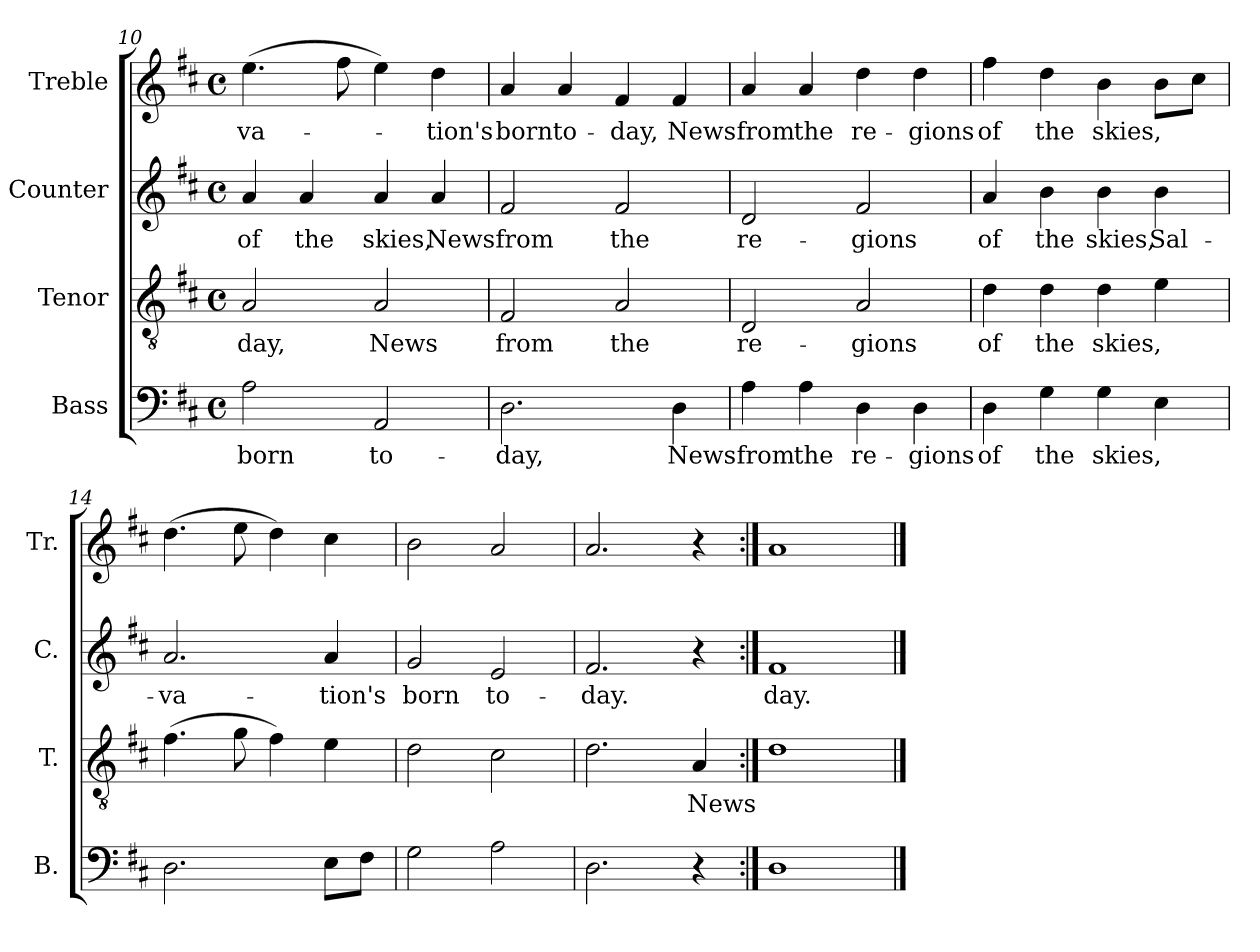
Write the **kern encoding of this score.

**kern	**text	**kern	**text	**kern	**text	**kern	**text
*part4	*part4	*part3	*part3	*part2	*part2	*part1	*part1
*staff4	*staff4	*staff3	*staff3	*staff2	*staff2	*staff1	*staff1
*I"Bass	*	*I"Tenor	*	*I"Counter	*	*I"Treble	*
*I'B.	*	*I'T.	*	*I'C.	*	*I'Tr.	*
*clefF4	*	*clefGv2	*	*clefG2	*	*clefG2	*
*k[f#c#]	*	*k[f#c#]	*	*k[f#c#]	*	*k[f#c#]	*
*M4/4	*	*M4/4	*	*M4/4	*	*M4/4	*
*met(c)	*	*met(c)	*	*met(c)	*	*met(c)	*
=10	=10	=10	=10	=10	=10	=10	=10
2A\	born	2A/	-day,	4a/	of	(4.ee\	-va-
.	.	.	.	4a/	the	.	.
.	.	.	.	.	.	8ff#\	.
2AA/	to-	2A/	News	4a/	skies,	4ee\)	.
.	.	.	.	4a/	News	4dd\	-tion's
=11	=11	=11	=11	=11	=11	=11	=11
2.D\	-day,	2F#/	from	2f#/	from	4a/	born
.	.	.	.	.	.	4a/	to-
.	.	2A/	the	2f#/	the	4f#/	-day,
4D\	News	.	.	.	.	4f#/	News
!!LO:LB:g=z
=12	=12	=12	=12	=12	=12	=12	=12
4A\	from	2D/	re-	2d/	re-	4a/	from
4A\	the	.	.	.	.	4a/	the
4D\	re-	2A/	-gions	2f#/	-gions	4dd\	re-
4D\	-gions	.	.	.	.	4dd\	-gions
=13	=13	=13	=13	=13	=13	=13	=13
4D\	of	4d\	of	4a/	of	4ff#\	of
4G\	the	4d\	the	4b\	the	4dd\	the
4G\	skies,	4d\	skies,	4b\	skies,	4b\	skies,
4E\	.	4e\	.	4b\	Sal-	8b\L	.
.	.	.	.	.	.	8cc#\J	.
=14	=14	=14	=14	=14	=14	=14	=14
2.D\	.	(4.f#\	.	2.a/	-va-	(4.dd\	.
.	.	8g\	.	.	.	8ee\	.
.	.	4f#\)	.	.	.	4dd\)	.
8E\L	.	4e\	.	4a/	-tion's	4cc#\	.
8F#\J	.	.	.	.	.	.	.
=15	=15	=15	=15	=15	=15	=15	=15
2G\	.	2d\	.	2g/	born	2b\	.
2A\	.	2c#\	.	2e/	to-	2a/	.
=16	=16	=16	=16	=16	=16	=16	=16
2.D\	.	2.d\	.	2.f#/	-day.	2.a/	.
4r	.	4A/	News	4r	.	4r	.
=17:|!	=17:|!	=17:|!	=17:|!	=17:|!	=17:|!	=17:|!	=17:|!
1D	.	1d	.	1f#	- day.	1a	.
==	==	==	==	==	==	==	==
*-	*-	*-	*-	*-	*-	*-	*-
